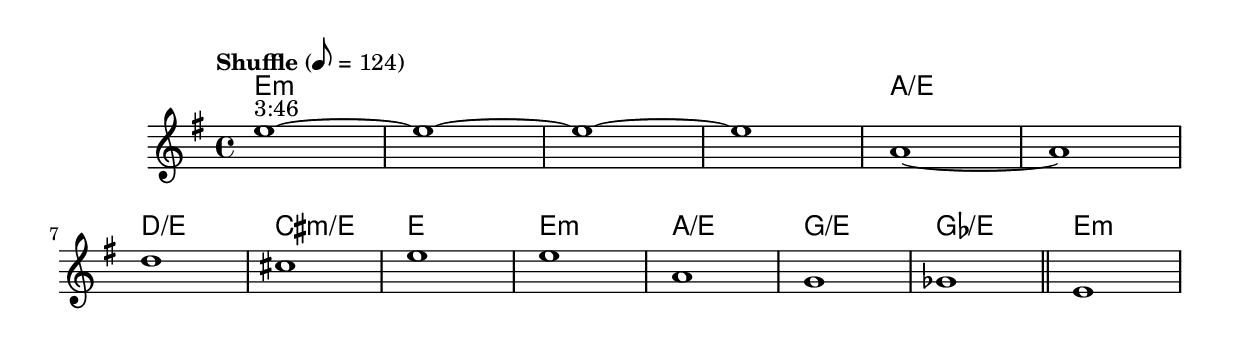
\version "2.22"


harmonies = \chordmode {
  \set majorSevenSymbol = \markup { maj7 }
  \set noChordSymbol = "" 

  e1:m r r r
  a:/e r
  d:/e
  cis:m/e
  e1
  e1:m
  a:/e
  g:/e
  ges:/e

  e1:m 
  
}

rhythms = \relative c' {
  \key e \minor
  \time 4/4 
  \tempo \markup {
    Shuffle
  } 8 = 124

  % C1
  e'1~^\markup { "3:46" } e~ e~ e
  a,~ a 
  \break
  d cis e e a, g ges
  
  \bar "||"

  % C2
  e1
  
}

<<
  \new ChordNames \harmonies
  \new Staff \rhythms
>>